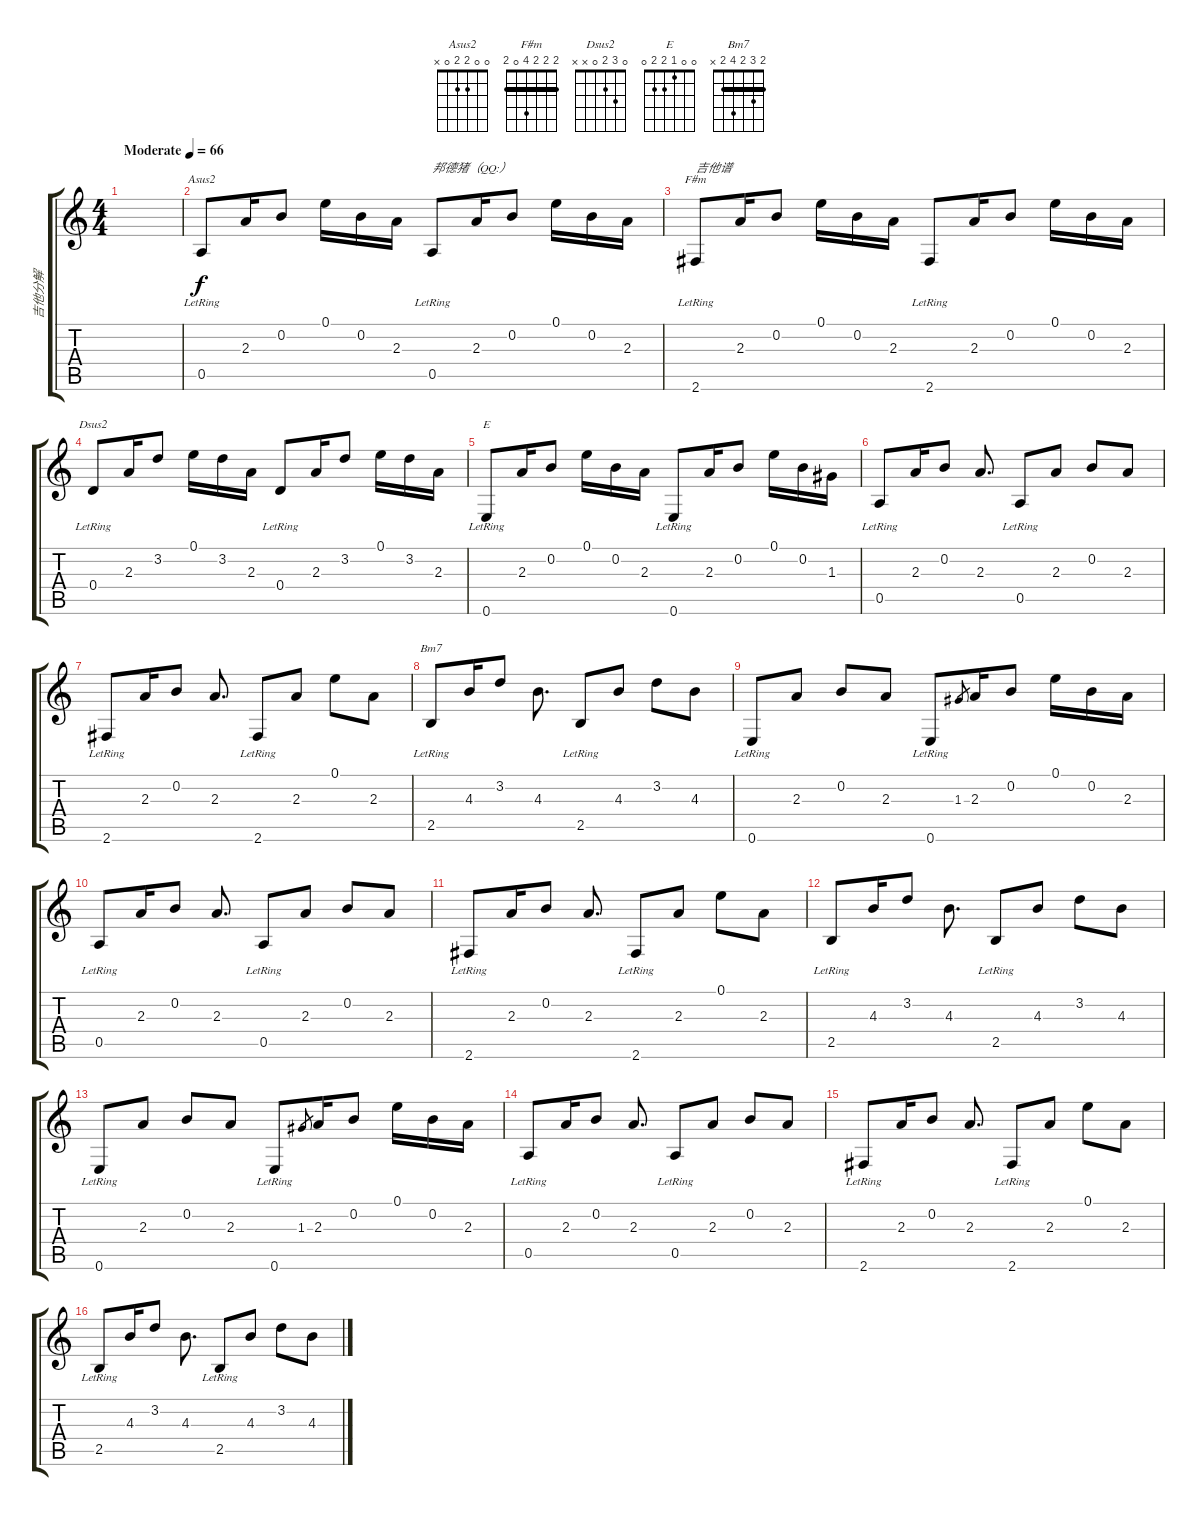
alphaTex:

\track ("吉他分解" "吉他分解") {instrument acousticguitarsteel}
\staff {score tabs}
\tuning (E4 B3 G3 D3 A2 E2) {hide}
\chord ("Asus2" 0 0 2 2 0 x)
\chord ("F#m" 2 2 2 4 0 2) {barre 2}
\chord ("Dsus2" 0 3 2 0 x x)
\chord ("E" 0 0 1 2 2 0)
\chord ("Bm7" 2 3 2 4 2 x) {barre 2}
\ts (4 4)
\tempo (66 "Moderate")
\clef g2
\ks c
|
0.5{lr}.8{ch "Asus2"} 2.3.16 0.2.8 0.1.16 0.2.16 2.3.16 0.5{lr}.8{txt "邦德猪（QQ:）"} 2.3.16 0.2.8 0.1.16 0.2.16 2.3.16 |
2.6{lr}.8{ch "F#m" txt "吉他谱"} 2.3.16 0.2.8 0.1.16 0.2.16 2.3.16 2.6{lr}.8 2.3.16 0.2.8 0.1.16 0.2.16 2.3.16 |
0.4{lr}.8{ch "Dsus2"} 2.3.16 3.2.8 0.1.16 3.2.16 2.3.16 0.4{lr}.8 2.3.16 3.2.8 0.1.16 3.2.16 2.3.16 |
0.6{lr}.8{ch "E"} 2.3.16 0.2.8 0.1.16 0.2.16 2.3.16 0.6{lr}.8 2.3.16 0.2.8 0.1.16 0.2.16 1.3.16 |
0.5{lr}.8 2.3.16 0.2.8 2.3.8{d} 0.5{lr}.8 2.3.8 0.2.8 2.3.8 |
2.6{lr}.8 2.3.16 0.2.8 2.3.8{d} 2.6{lr}.8 2.3.8 0.1.8 2.3.8 |
2.5{lr}.8{ch "Bm7"} 4.3.16 3.2.8 4.3.8{d} 2.5{lr}.8 4.3.8 3.2.8 4.3.8 |
0.6{lr}.8 2.3.8 0.2.8 2.3.8 0.6{lr}.8 1.3.8{gr} 2.3.16 0.2.8 0.1.16 0.2.16 2.3.16 |
0.5{lr}.8 2.3.16 0.2.8 2.3.8{d} 0.5{lr}.8 2.3.8 0.2.8 2.3.8 |
2.6{lr}.8 2.3.16 0.2.8 2.3.8{d} 2.6{lr}.8 2.3.8 0.1.8 2.3.8 |
2.5{lr}.8 4.3.16 3.2.8 4.3.8{d} 2.5{lr}.8 4.3.8 3.2.8 4.3.8 |
0.6{lr}.8 2.3.8 0.2.8 2.3.8 0.6{lr}.8 1.3.8{gr} 2.3.16 0.2.8 0.1.16 0.2.16 2.3.16 |
0.5{lr}.8 2.3.16 0.2.8 2.3.8{d} 0.5{lr}.8 2.3.8 0.2.8 2.3.8 |
2.6{lr}.8 2.3.16 0.2.8 2.3.8{d} 2.6{lr}.8 2.3.8 0.1.8 2.3.8 |
2.5{lr}.8 4.3.16 3.2.8 4.3.8{d} 2.5{lr}.8 4.3.8 3.2.8 4.3.8
